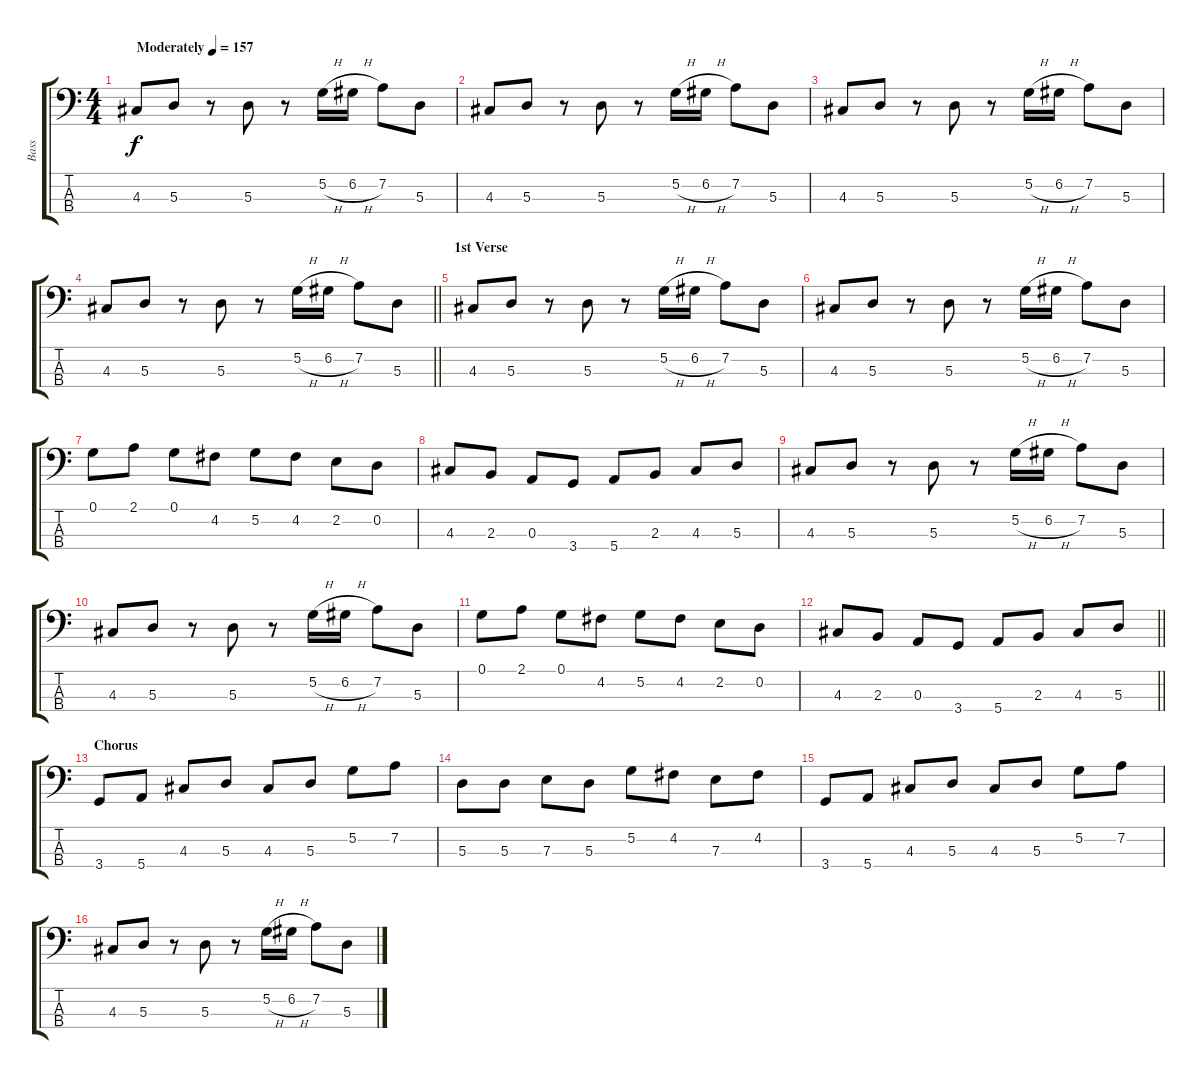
\track ("Bass" "Bass") {instrument electricbasspick}
\staff {score tabs}
\tuning (G2 D2 A1 E1) {hide}
\ts (4 4)
\tempo (157 "Moderately")
\clef f4
\ks c
4.3.8{dy f instrument electricbasspick} 5.3.8 r.8 5.3.8 r.8 5.2{h}.16 6.2{h}.16 7.2.8 5.3.8 |
4.3.8 5.3.8 r.8 5.3.8 r.8 5.2{h}.16 6.2{h}.16 7.2.8 5.3.8 |
4.3.8 5.3.8 r.8 5.3.8 r.8 5.2{h}.16 6.2{h}.16 7.2.8 5.3.8 |
\barLineRight lightlight
4.3.8 5.3.8 r.8 5.3.8 r.8 5.2{h}.16 6.2{h}.16 7.2.8 5.3.8 |
\section ("" "1st Verse")
4.3.8 5.3.8 r.8 5.3.8 r.8 5.2{h}.16 6.2{h}.16 7.2.8 5.3.8 |
4.3.8 5.3.8 r.8 5.3.8 r.8 5.2{h}.16 6.2{h}.16 7.2.8 5.3.8 |
0.1.8 2.1.8 0.1.8 4.2.8 5.2.8 4.2.8 2.2.8 0.2.8 |
4.3.8 2.3.8 0.3.8 3.4.8 5.4.8 2.3.8 4.3.8 5.3.8 |
4.3.8 5.3.8 r.8 5.3.8 r.8 5.2{h}.16 6.2{h}.16 7.2.8 5.3.8 |
4.3.8 5.3.8 r.8 5.3.8 r.8 5.2{h}.16 6.2{h}.16 7.2.8 5.3.8 |
0.1.8 2.1.8 0.1.8 4.2.8 5.2.8 4.2.8 2.2.8 0.2.8 |
\barLineRight lightlight
4.3.8 2.3.8 0.3.8 3.4.8 5.4.8 2.3.8 4.3.8 5.3.8 |
\section ("" "Chorus")
3.4.8 5.4.8 4.3.8 5.3.8 4.3.8 5.3.8 5.2.8 7.2.8 |
5.3.8 5.3.8 7.3.8 5.3.8 5.2.8 4.2.8 7.3.8 4.2.8 |
3.4.8 5.4.8 4.3.8 5.3.8 4.3.8 5.3.8 5.2.8 7.2.8 |
4.3.8 5.3.8 r.8 5.3.8 r.8 5.2{h}.16 6.2{h}.16 7.2.8 5.3.8
